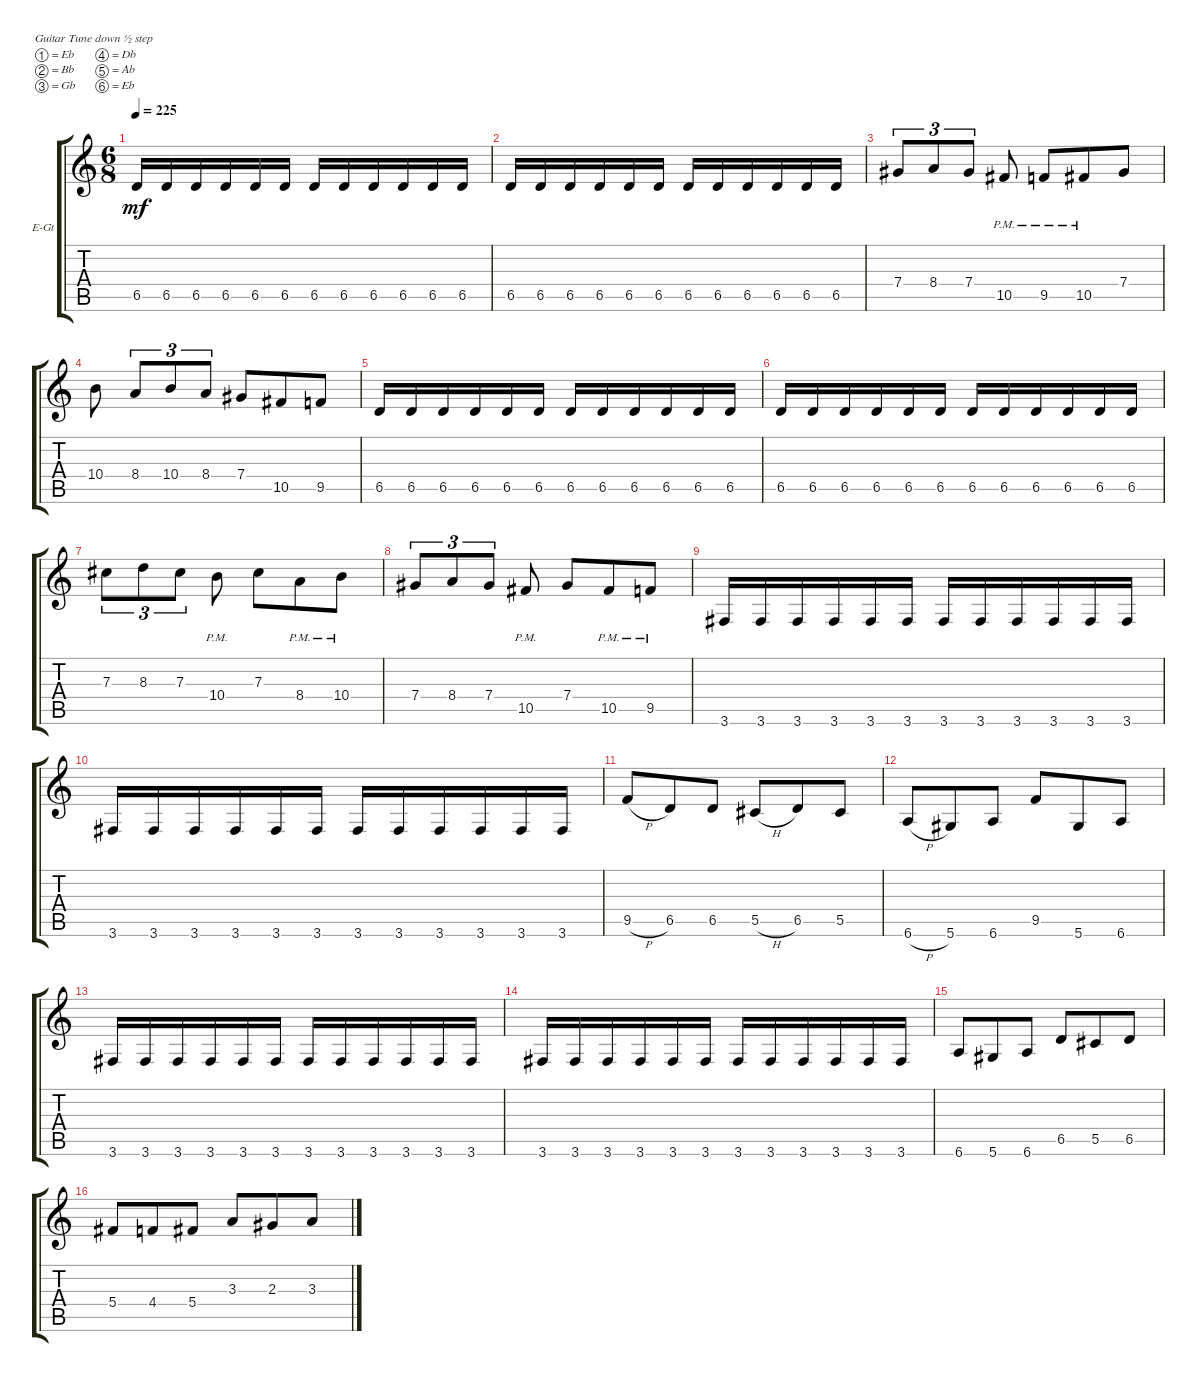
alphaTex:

\bracketExtendMode groupsimilarinstruments
\firstSystemTrackNameOrientation horizontal
\otherSystemsTrackNameOrientation horizontal
\track ("left" "E-Gt") {instrument distortionguitar}
\staff {score tabs}
\tuning (Eb4 Bb3 Gb3 Db3 Ab2 Eb2)
\ts (6 8)
\tempo 225
\clef g2
\ks c
6.5.16{dy mf instrument distortionguitar} 6.5.16 6.5.16 6.5.16 6.5.16 6.5.16 6.5.16 6.5.16 6.5.16 6.5.16 6.5.16 6.5.16 |
6.5.16 6.5.16 6.5.16 6.5.16 6.5.16 6.5.16 6.5.16 6.5.16 6.5.16 6.5.16 6.5.16 6.5.16 |
7.4.8{tu (3 2)} 8.4.8{tu (3 2)} 7.4.8{tu (3 2)} 10.5{pm}.8 9.5{pm}.8 10.5{pm}.8 7.4.8 |
10.4.8 8.4.8{tu (3 2)} 10.4.8{tu (3 2)} 8.4.8{tu (3 2)} 7.4.8 10.5.8 9.5.8 |
6.5.16 6.5.16 6.5.16 6.5.16 6.5.16 6.5.16 6.5.16 6.5.16 6.5.16 6.5.16 6.5.16 6.5.16 |
6.5.16 6.5.16 6.5.16 6.5.16 6.5.16 6.5.16 6.5.16 6.5.16 6.5.16 6.5.16 6.5.16 6.5.16 |
7.3.8{tu (3 2)} 8.3.8{tu (3 2)} 7.3.8{tu (3 2)} 10.4{pm}.8 7.3.8 8.4{pm}.8 10.4{pm}.8 |
7.4.8{tu (3 2)} 8.4.8{tu (3 2)} 7.4.8{tu (3 2)} 10.5{pm}.8 7.4.8 10.5{pm}.8 9.5{pm}.8 |
3.6.16 3.6.16 3.6.16 3.6.16 3.6.16 3.6.16 3.6.16 3.6.16 3.6.16 3.6.16 3.6.16 3.6.16 |
3.6.16 3.6.16 3.6.16 3.6.16 3.6.16 3.6.16 3.6.16 3.6.16 3.6.16 3.6.16 3.6.16 3.6.16 |
9.5{h}.8 6.5.8 6.5.8 5.5{h}.8 6.5.8 5.5.8 |
6.6{h}.8 5.6.8 6.6.8 9.5.8 5.6.8 6.6.8 |
3.6.16 3.6.16 3.6.16 3.6.16 3.6.16 3.6.16 3.6.16 3.6.16 3.6.16 3.6.16 3.6.16 3.6.16 |
3.6.16 3.6.16 3.6.16 3.6.16 3.6.16 3.6.16 3.6.16 3.6.16 3.6.16 3.6.16 3.6.16 3.6.16 |
6.6.8 5.6.8 6.6.8 6.5.8 5.5.8 6.5.8 |
5.4.8 4.4.8 5.4.8 3.3.8 2.3.8 3.3.8
